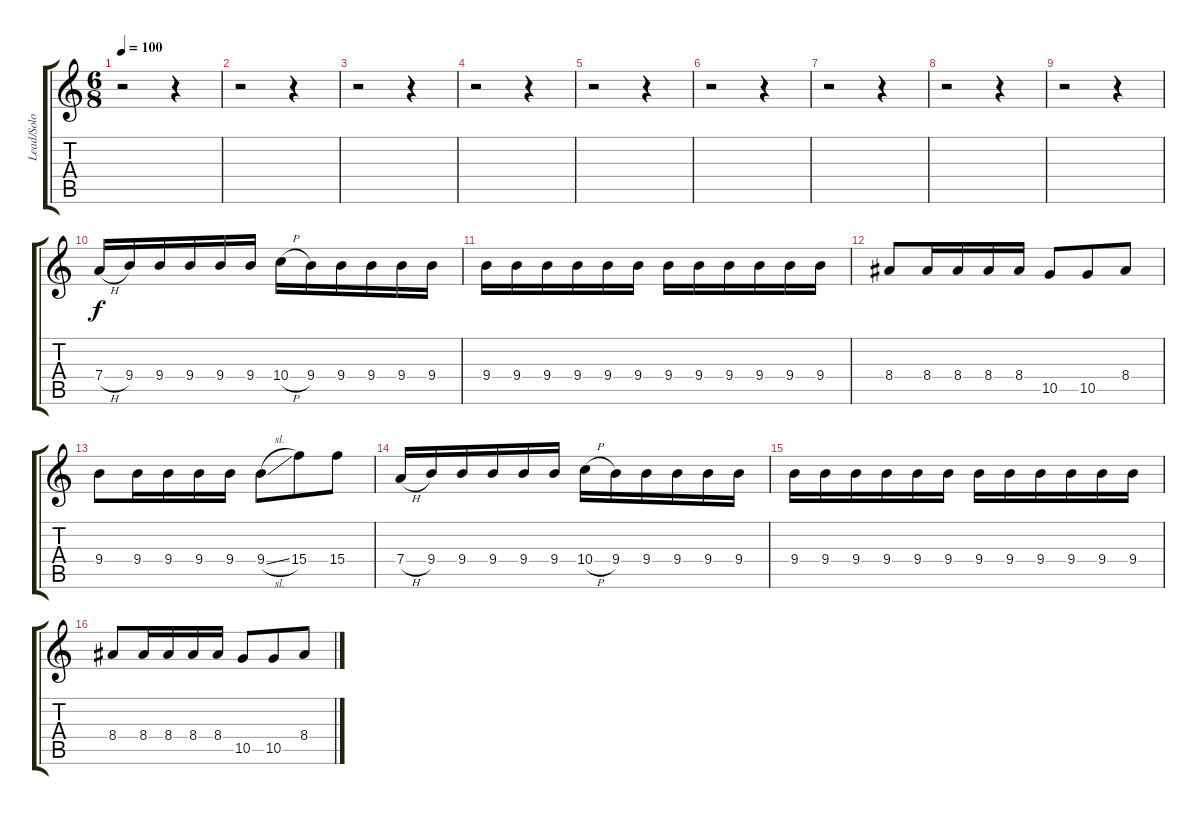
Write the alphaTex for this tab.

\track ("Lead/Solo" "Lead/Solo") {instrument distortionguitar}
\staff {score tabs}
\tuning (E4 B3 G3 D3 A2 E2) {hide}
\ts (6 8)
\tempo 100
\clef g2
\ks c
r.2{dy f} r.4 |
r.2 r.4 |
r.2 r.4 |
r.2 r.4 |
r.2 r.4 |
r.2 r.4 |
r.2 r.4 |
r.2 r.4 |
r.2 r.4 |
7.4{h}.16 9.4.16 9.4.16 9.4.16 9.4.16 9.4.16 10.4{h}.16 9.4.16 9.4.16 9.4.16 9.4.16 9.4.16 |
9.4.16 9.4.16 9.4.16 9.4.16 9.4.16 9.4.16 9.4.16 9.4.16 9.4.16 9.4.16 9.4.16 9.4.16 |
8.4.8 8.4.16 8.4.16 8.4.16 8.4.16 10.5.8 10.5.8 8.4.8 |
9.4.8 9.4.16 9.4.16 9.4.16 9.4.16 9.4{sl}.8 15.4.8 15.4.8 |
7.4{h}.16 9.4.16 9.4.16 9.4.16 9.4.16 9.4.16 10.4{h}.16 9.4.16 9.4.16 9.4.16 9.4.16 9.4.16 |
9.4.16 9.4.16 9.4.16 9.4.16 9.4.16 9.4.16 9.4.16 9.4.16 9.4.16 9.4.16 9.4.16 9.4.16 |
8.4.8 8.4.16 8.4.16 8.4.16 8.4.16 10.5.8 10.5.8 8.4.8
